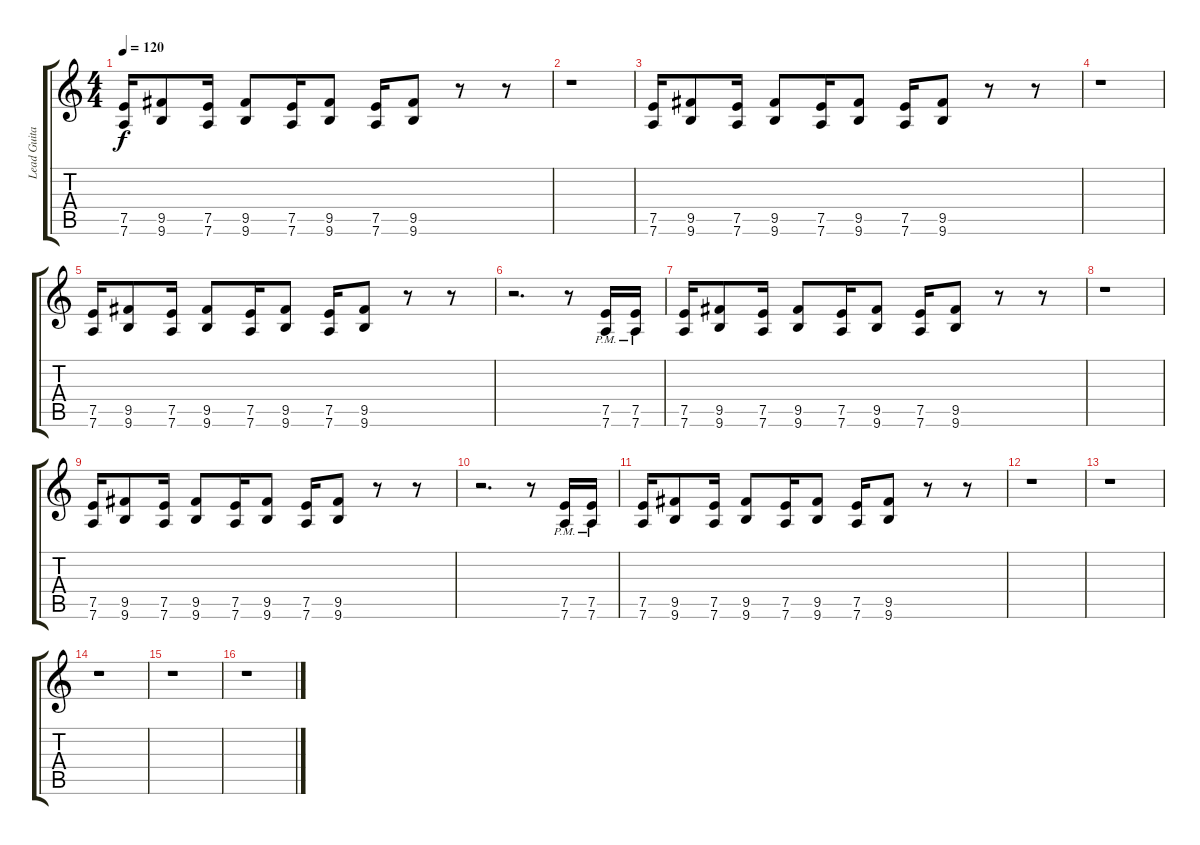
\track ("Lead Guitar" "Lead Guita") {instrument distortionguitar}
\staff {score tabs}
\tuning (E4 B3 G3 D3 A2 D2) {hide}
\ts (4 4)
\tempo 120
\clef g2
\ks c
(7.5 7.6).16{dy f} (9.5 9.6).8 (7.5 7.6).16 (9.5 9.6).8 (7.5 7.6).16 (9.5 9.6).8 (7.5 7.6).16 (9.5 9.6).8 r.8 r.8 |
r.1 |
(7.5 7.6).16 (9.5 9.6).8 (7.5 7.6).16 (9.5 9.6).8 (7.5 7.6).16 (9.5 9.6).8 (7.5 7.6).16 (9.5 9.6).8 r.8 r.8 |
r.1 |
(7.5 7.6).16 (9.5 9.6).8 (7.5 7.6).16 (9.5 9.6).8 (7.5 7.6).16 (9.5 9.6).8 (7.5 7.6).16 (9.5 9.6).8 r.8 r.8 |
r.2{d} r.8 (7.5{pm} 7.6{pm}).16 (7.5{pm} 7.6{pm}).16 |
(7.5 7.6).16 (9.5 9.6).8 (7.5 7.6).16 (9.5 9.6).8 (7.5 7.6).16 (9.5 9.6).8 (7.5 7.6).16 (9.5 9.6).8 r.8 r.8 |
r.1 |
(7.5 7.6).16 (9.5 9.6).8 (7.5 7.6).16 (9.5 9.6).8 (7.5 7.6).16 (9.5 9.6).8 (7.5 7.6).16 (9.5 9.6).8 r.8 r.8 |
r.2{d} r.8 (7.5{pm} 7.6{pm}).16 (7.5{pm} 7.6{pm}).16 |
(7.5 7.6).16 (9.5 9.6).8 (7.5 7.6).16 (9.5 9.6).8 (7.5 7.6).16 (9.5 9.6).8 (7.5 7.6).16 (9.5 9.6).8 r.8 r.8 |
r.1 |
r.1 |
r.1 |
r.1 |
r.1
